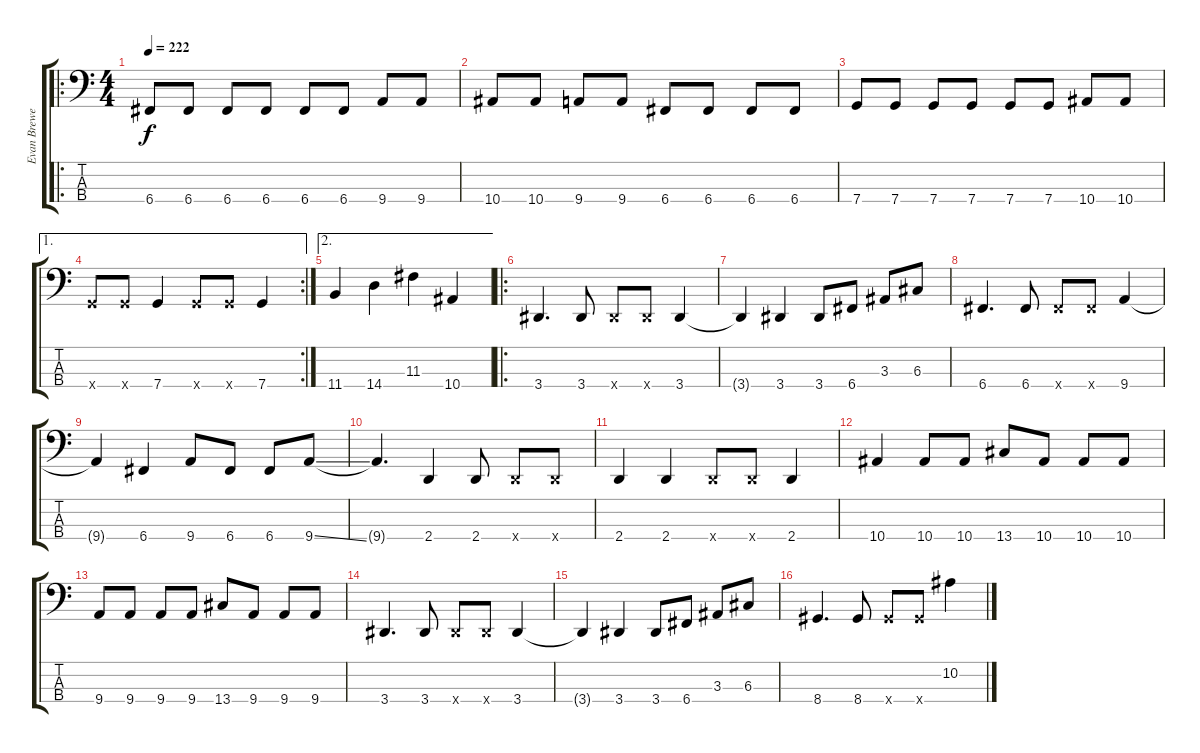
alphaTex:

\track ("Evan Brewer" "Evan Brewe") {instrument electricbassfinger}
\staff {score tabs}
\tuning (F2 C2 G1 C1) {hide}
\ro
\ts (4 4)
\tempo 222
\clef f4
\ks c
6.4.8{dy f} 6.4.8 6.4.8 6.4.8 6.4.8 6.4.8 9.4.8 9.4.8 |
10.4.8 10.4.8 9.4.8 9.4.8 6.4.8 6.4.8 6.4.8 6.4.8 |
7.4.8 7.4.8 7.4.8 7.4.8 7.4.8 7.4.8 10.4.8 10.4.8 |
\ae 1
\rc 2
7.4{x}.8 7.4{x}.8 7.4.4 7.4{x}.8 7.4{x}.8 7.4.4 |
\ae 2
11.4.4 14.4.4 11.3.4 10.4.4 |
\ro
3.4.4{d} 3.4.8 3.4{x}.8 3.4{x}.8 3.4.4 |
3.4{t}.4 3.4.4 3.4.8 6.4.8 3.3.8 6.3.8 |
6.4.4{d} 6.4.8 6.4{x}.8 6.4{x}.8 9.4.4 |
9.4{t}.4 6.4.4 9.4.8 6.4.8 6.4.8 9.4{ss}.8 |
9.4{t}.4{d} 2.4.4 2.4.8 2.4{x}.8 2.4{x}.8 |
2.4.4 2.4.4 2.4{x}.8 2.4{x}.8 2.4.4 |
10.4.4 10.4.8 10.4.8 13.4.8 10.4.8 10.4.8 10.4.8 |
9.4.8 9.4.8 9.4.8 9.4.8 13.4.8 9.4.8 9.4.8 9.4.8 |
3.4.4{d} 3.4.8 3.4{x}.8 3.4{x}.8 3.4.4 |
3.4{t}.4 3.4.4 3.4.8 6.4.8 3.3.8 6.3.8 |
8.4.4{d} 8.4.8 8.4{x}.8 8.4{x}.8 10.2.4
